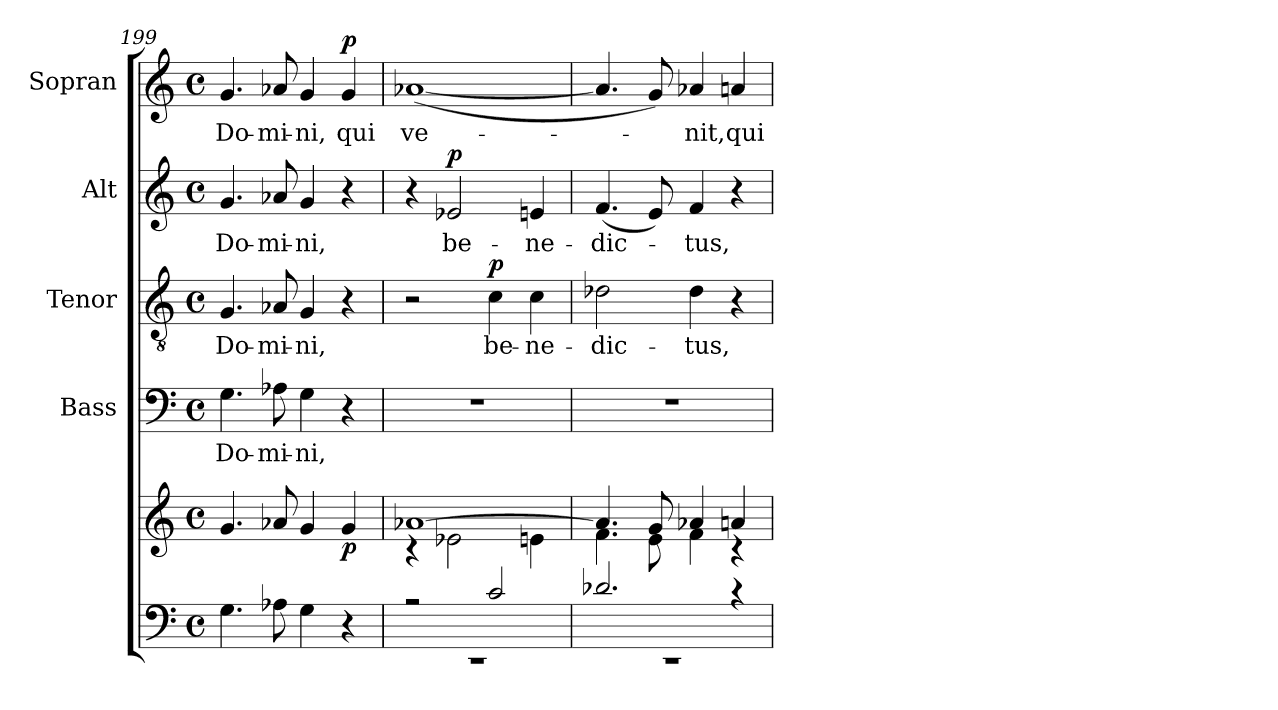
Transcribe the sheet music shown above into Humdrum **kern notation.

**kern	**kern	**dynam	**kern	**text	**kern	**text	**dynam	**kern	**text	**dynam	**kern	**text	**dynam
*part5	*part5	*part5	*part4	*part4	*part3	*part3	*part3	*part2	*part2	*part2	*part1	*part1	*part1
*staff6	*staff5	*staff5/6	*staff4	*staff4	*staff3	*staff3	*staff3	*staff2	*staff2	*staff2	*staff1	*staff1	*staff1
*	*	*	*I"Bass	*	*I"Tenor	*	*	*I"Alt	*	*	*I"Sopran	*	*
*	*	*	*I'B	*	*I'T	*	*	*I'A	*	*	*I'S	*	*
*clefF4	*clefG2	*	*clefF4	*	*clefGv2	*	*	*clefG2	*	*	*clefG2	*	*
*k[]	*k[]	*	*k[]	*	*k[]	*	*	*k[]	*	*	*k[]	*	*
*C:	*C:	*	*C:	*	*C:	*	*	*C:	*	*	*C:	*	*
*M4/4	*M4/4	*	*M4/4	*	*M4/4	*	*	*M4/4	*	*	*M4/4	*	*
*met(c)	*met(c)	*	*met(c)	*	*met(c)	*	*	*met(c)	*	*	*met(c)	*	*
=199	=199	=199	=199	=199	=199	=199	=199	=199	=199	=199	=199	=199	=199
!	!	!	!	!LO:LY:b	!	!LO:LY:b	!	!	!LO:LY:b	!	!	!LO:LY:b	!
4.G\	4.g/	.	4.G\	Do-	4.G/	Do-	.	4.g/	Do-	.	4.g/	Do-	.
!	!	!	!	!LO:LY:b	!	!LO:LY:b	!	!	!LO:LY:b	!	!	!LO:LY:b	!
8A-X\	8a-X/	.	8A-X\	-mi-	8A-X/	-mi-	.	8a-X/	-mi-	.	8a-X/	-mi-	.
!	!	!	!	!LO:LY:b	!	!LO:LY:b	!	!	!LO:LY:b	!	!	!LO:LY:b	!
4G\	4g/	.	4G\	-ni,	4G/	-ni,	.	4g/	-ni,	.	4g/	-ni,	.
!	!	!LO:DY:b	!	!	!	!	!	!	!	!	!	!LO:LY:b	!LO:DY:a
4r	4g/	p	4r	.	4r	.	.	4r	.	.	4g/	qui	p
=200	=200	=200	=200	=200	=200	=200	=200	=200	=200	=200	=200	=200	=200
*^	*^	*	*	*	*	*	*	*	*	*	*	*	*
!	!	!	!	!	!	!	!	!	!	!	!	!	!	!LO:LY:b	!
2rB	1rEE	[>1a-X	4rc	.	1r	.	2r	.	.	4r	.	.	(<[1a-X	ve-	.
!	!	!	!	!	!	!	!	!	!	!	!LO:LY:b	!LO:DY:a	!	!	!
.	.	.	2e-X\	.	.	.	.	.	.	2e-X/	be-	p	.	.	.
!	!	!	!	!	!	!	!	!LO:LY:b	!LO:DY:a	!	!	!	!	!	!
2c/	.	.	.	.	.	.	4c\	be-	p	.	.	.	.	.	.
!	!	!	!	!	!	!	!	!LO:LY:b	!	!	!LO:LY:b	!	!	!	!
.	.	.	4en\	.	.	.	4c\	-ne-	.	4en/	-ne-	.	.	.	.
=201	=201	=201	=201	=201	=201	=201	=201	=201	=201	=201	=201	=201	=201	=201	=201
!	!	!	!	!	!	!	!	!LO:LY:b	!	!	!LO:LY:b	!	!	!	!
2.d-X/	1rEE	4.a-/]	4.f\	.	1r	.	2d-X\	-dic-	.	(<4.f/	-dic-	.	4.a-/]	.	.
.	.	8g/	8e\	.	.	.	.	.	.	8e/)	.	.	8g/)	.	.
!	!	!	!	!	!	!	!	!LO:LY:b	!	!	!LO:LY:b	!	!	!LO:LY:b	!
.	.	4a-X/	4f\	.	.	.	4d-\	-tus,	.	4f/	-tus,	.	4a-X/	-nit,	.
!	!	!	!	!	!	!	!	!	!	!	!	!	!	!LO:LY:b	!
4rB	.	4an/	4rc	.	.	.	4r	.	.	4r	.	.	4an/	qui	.
*v	*v	*	*	*	*	*	*	*	*	*	*	*	*	*	*
*	*v	*v	*	*	*	*	*	*	*	*	*	*	*	*
=	=	=	=	=	=	=	=	=	=	=	=	=	=
*-	*-	*-	*-	*-	*-	*-	*-	*-	*-	*-	*-	*-	*-
